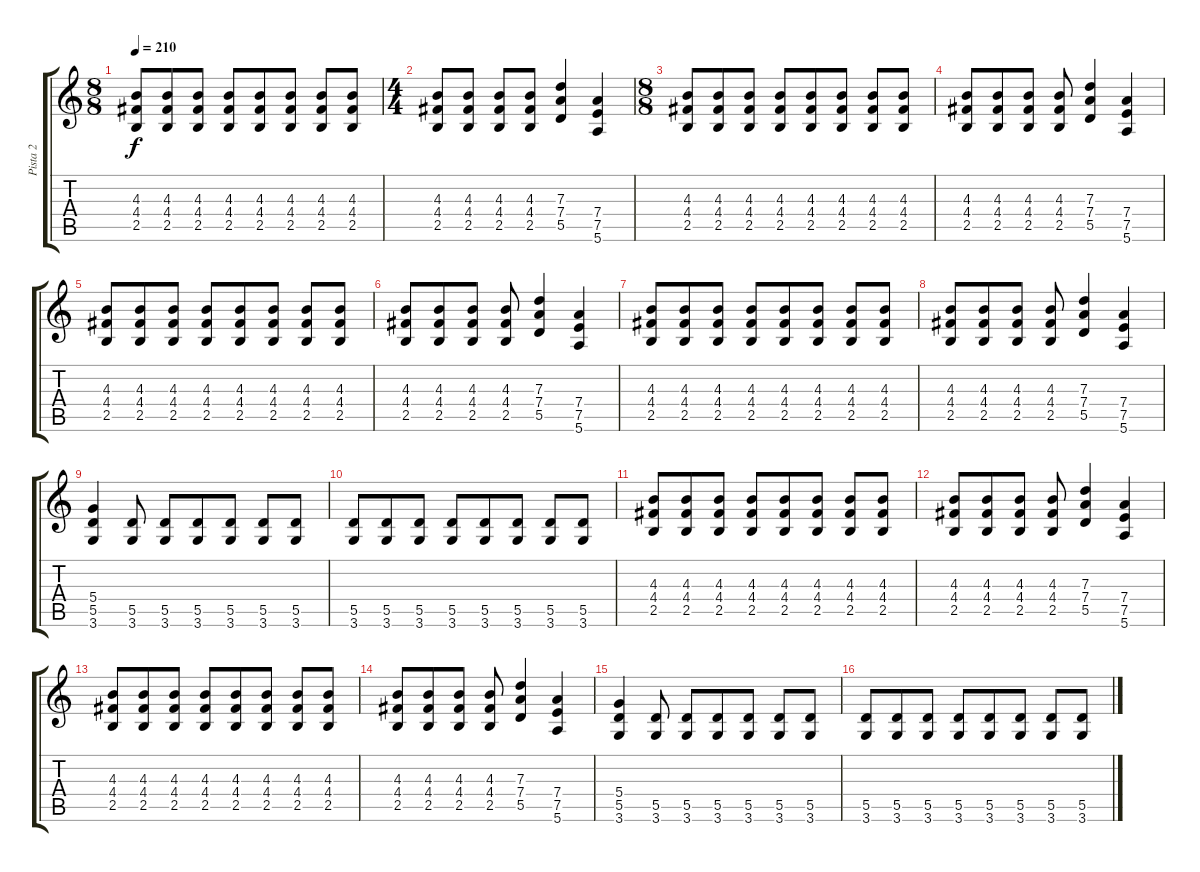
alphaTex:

\track ("Pista 2" "Pista 2") {instrument overdrivenguitar}
\staff {score tabs}
\tuning (E4 B3 G3 D3 A2 E2) {hide}
\ts (8 8)
\tempo 210
\clef g2
\ks c
(4.3 4.4 2.5).8{dy f} (4.3 4.4 2.5).8 (4.3 4.4 2.5).8 (4.3 4.4 2.5).8 (4.3 4.4 2.5).8 (4.3 4.4 2.5).8 (4.3 4.4 2.5).8 (4.3 4.4 2.5).8 |
\ts (4 4)
(4.3 4.4 2.5).8 (4.3 4.4 2.5).8 (4.3 4.4 2.5).8 (4.3 4.4 2.5).8 (7.3 7.4 5.5).4 (7.4 7.5 5.6).4 |
\ts (8 8)
(4.3 4.4 2.5).8 (4.3 4.4 2.5).8 (4.3 4.4 2.5).8 (4.3 4.4 2.5).8 (4.3 4.4 2.5).8 (4.3 4.4 2.5).8 (4.3 4.4 2.5).8 (4.3 4.4 2.5).8 |
(4.3 4.4 2.5).8 (4.3 4.4 2.5).8 (4.3 4.4 2.5).8 (4.3 4.4 2.5).8 (7.3 7.4 5.5).4 (7.4 7.5 5.6).4 |
(4.3 4.4 2.5).8 (4.3 4.4 2.5).8 (4.3 4.4 2.5).8 (4.3 4.4 2.5).8 (4.3 4.4 2.5).8 (4.3 4.4 2.5).8 (4.3 4.4 2.5).8 (4.3 4.4 2.5).8 |
(4.3 4.4 2.5).8 (4.3 4.4 2.5).8 (4.3 4.4 2.5).8 (4.3 4.4 2.5).8 (7.3 7.4 5.5).4 (7.4 7.5 5.6).4 |
(4.3 4.4 2.5).8 (4.3 4.4 2.5).8 (4.3 4.4 2.5).8 (4.3 4.4 2.5).8 (4.3 4.4 2.5).8 (4.3 4.4 2.5).8 (4.3 4.4 2.5).8 (4.3 4.4 2.5).8 |
(4.3 4.4 2.5).8 (4.3 4.4 2.5).8 (4.3 4.4 2.5).8 (4.3 4.4 2.5).8 (7.3 7.4 5.5).4 (7.4 7.5 5.6).4 |
(5.4 5.5 3.6).4 (5.5 3.6).8 (5.5 3.6).8 (5.5 3.6).8 (5.5 3.6).8 (5.5 3.6).8 (5.5 3.6).8 |
(5.5 3.6).8 (5.5 3.6).8 (5.5 3.6).8 (5.5 3.6).8 (5.5 3.6).8 (5.5 3.6).8 (5.5 3.6).8 (5.5 3.6).8 |
(4.3 4.4 2.5).8 (4.3 4.4 2.5).8 (4.3 4.4 2.5).8 (4.3 4.4 2.5).8 (4.3 4.4 2.5).8 (4.3 4.4 2.5).8 (4.3 4.4 2.5).8 (4.3 4.4 2.5).8 |
(4.3 4.4 2.5).8 (4.3 4.4 2.5).8 (4.3 4.4 2.5).8 (4.3 4.4 2.5).8 (7.3 7.4 5.5).4 (7.4 7.5 5.6).4 |
(4.3 4.4 2.5).8 (4.3 4.4 2.5).8 (4.3 4.4 2.5).8 (4.3 4.4 2.5).8 (4.3 4.4 2.5).8 (4.3 4.4 2.5).8 (4.3 4.4 2.5).8 (4.3 4.4 2.5).8 |
(4.3 4.4 2.5).8 (4.3 4.4 2.5).8 (4.3 4.4 2.5).8 (4.3 4.4 2.5).8 (7.3 7.4 5.5).4 (7.4 7.5 5.6).4 |
(5.4 5.5 3.6).4 (5.5 3.6).8 (5.5 3.6).8 (5.5 3.6).8 (5.5 3.6).8 (5.5 3.6).8 (5.5 3.6).8 |
(5.5 3.6).8 (5.5 3.6).8 (5.5 3.6).8 (5.5 3.6).8 (5.5 3.6).8 (5.5 3.6).8 (5.5 3.6).8 (5.5 3.6).8
